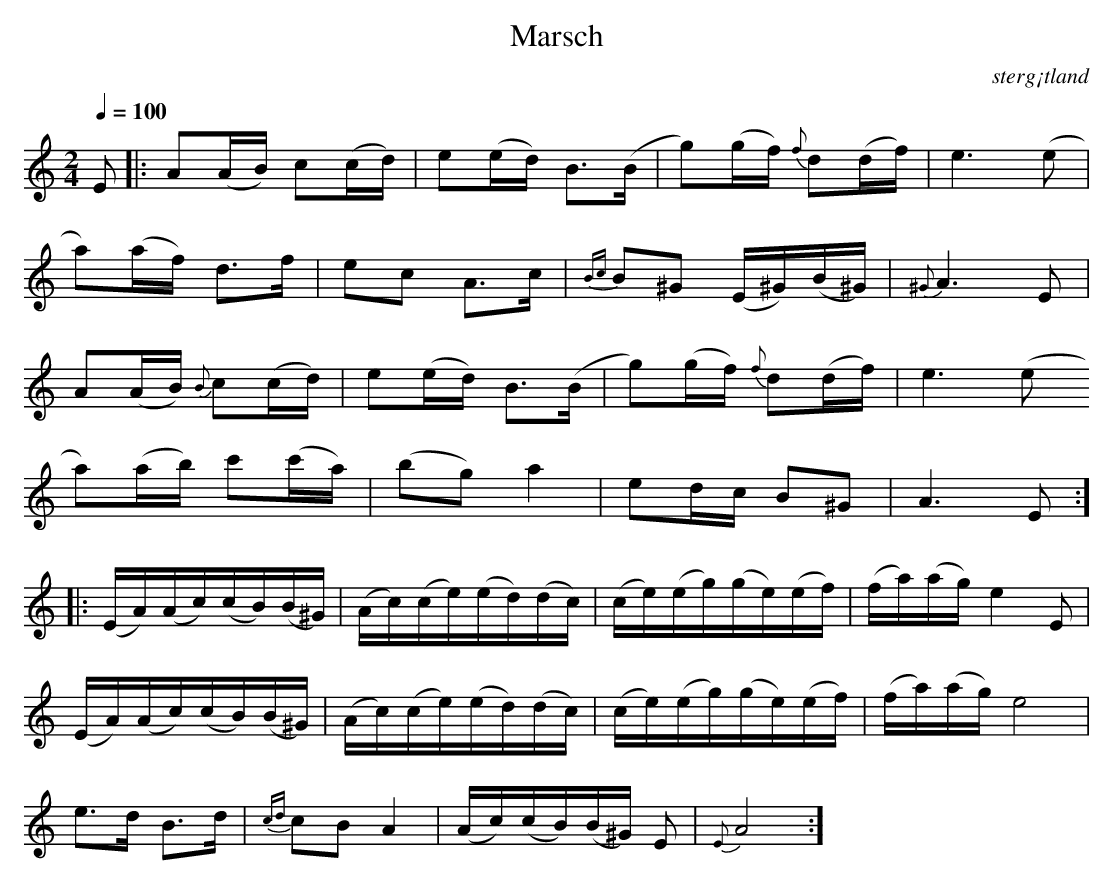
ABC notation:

X:1
T:Marsch
O: sterg¡tland
Q:1/4=100
M: 2/4
L: 1/16
K: Am
E2 |: A2(AB) c2(cd) | e2(ed) B3(B | g2)(gf){f} d2(df) | e6 (e2 |
a2)(af) d3f | e2c2 A3c |{Bc} B2^G2 (E^G)(B^G)|{^G} A6 E2 |
A2(AB){B} c2(cd) | e2(ed) B3(B | g2)(gf){f} d2(df) | e6 (e2
a2)(ab) c'2(c'a) | (b2g2) a4 | e2dc B2^G2| A6 E2:]
|:(EA)(Ac)(cB)(B^G)|(Ac)(ce)(ed)(dc)|(ce)(eg)(ge)(ef)|(fa)(ag)e4E2|
(EA)(Ac)(cB)(B^G)|(Ac)(ce)(ed)(dc)|(ce)(eg)(ge)(ef)|(fa)(ag)e8|
e3d B3d |{cd} c2B2A4 | (Ac)(cB)(B^G) E2|{E} A8 :]
